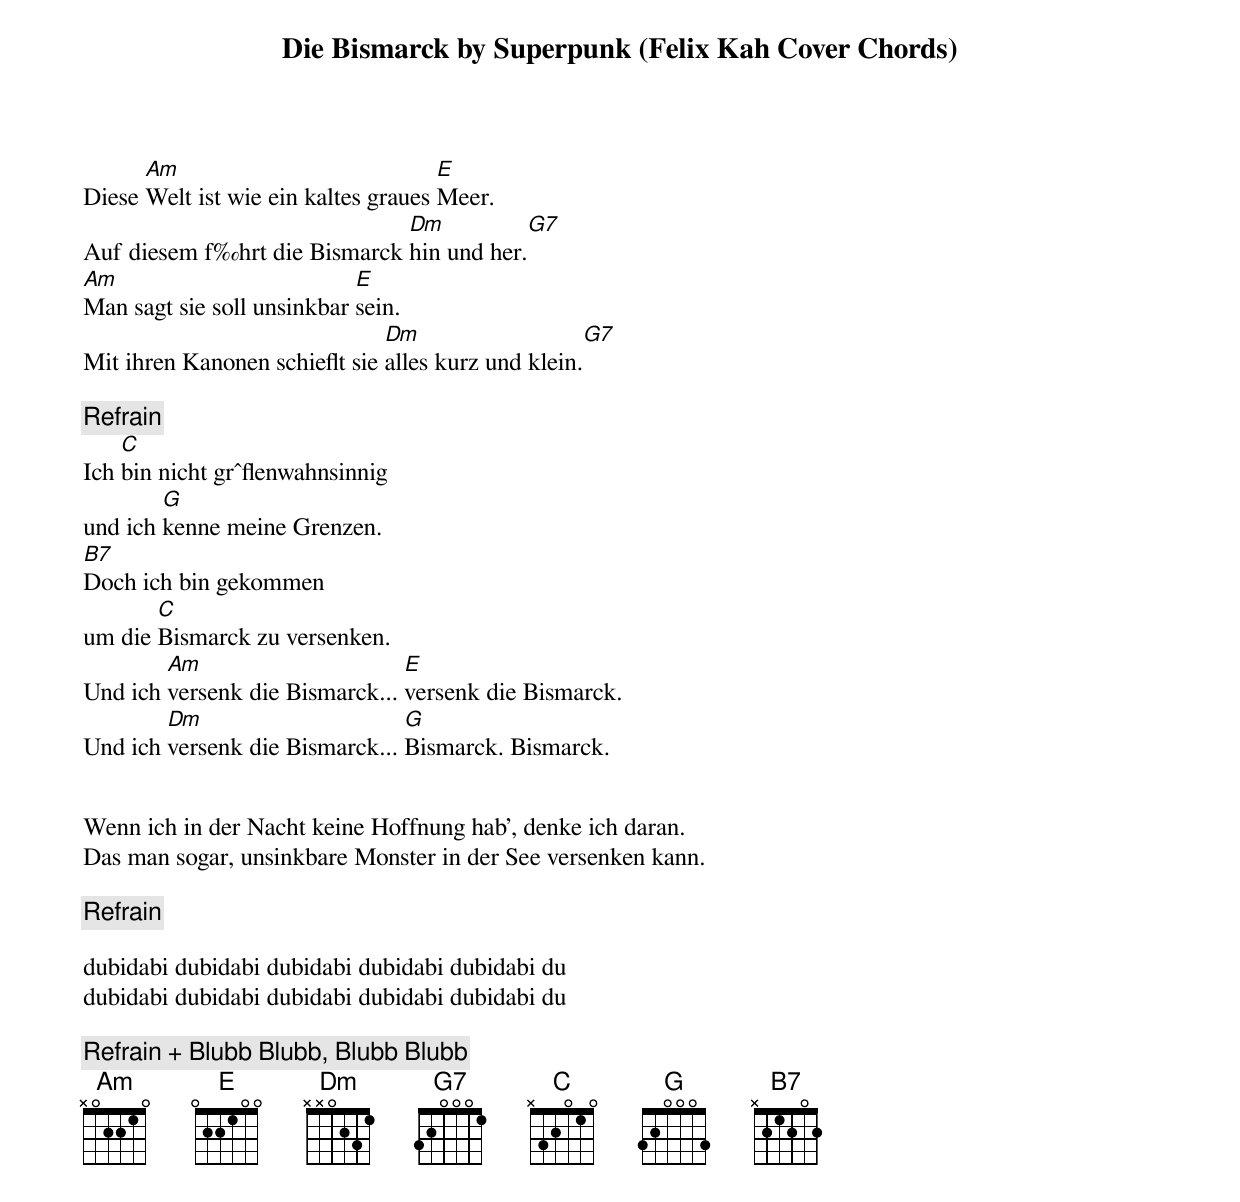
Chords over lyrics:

Die Bismarck by Superpunk (Felix Kah Cover Chords)

      Am                             E
Diese Welt ist wie ein kaltes graues Meer.
                              Dm               G7
Auf diesem f‰hrt die Bismarck hin und her.
Am                          E
Man sagt sie soll unsinkbar sein.
                              Dm                         G7
Mit ihren Kanonen schieﬂt sie alles kurz und klein.

    [Refrain]
    C
Ich bin nicht grˆﬂenwahnsinnig
        G
und ich kenne meine Grenzen.
B7
Doch ich bin gekommen
       C
um die Bismarck zu versenken.
        Am                      E
Und ich versenk die Bismarck... versenk die Bismarck.
        Dm                      G
Und ich versenk die Bismarck... Bismarck. Bismarck.


Wenn ich in der Nacht keine Hoffnung hab', denke ich daran.
Das man sogar, unsinkbare Monster in der See versenken kann.

    [Refrain]

dubidabi dubidabi dubidabi dubidabi dubidabi du
dubidabi dubidabi dubidabi dubidabi dubidabi du

    [Refrain] + Blubb Blubb, Blubb Blubb
